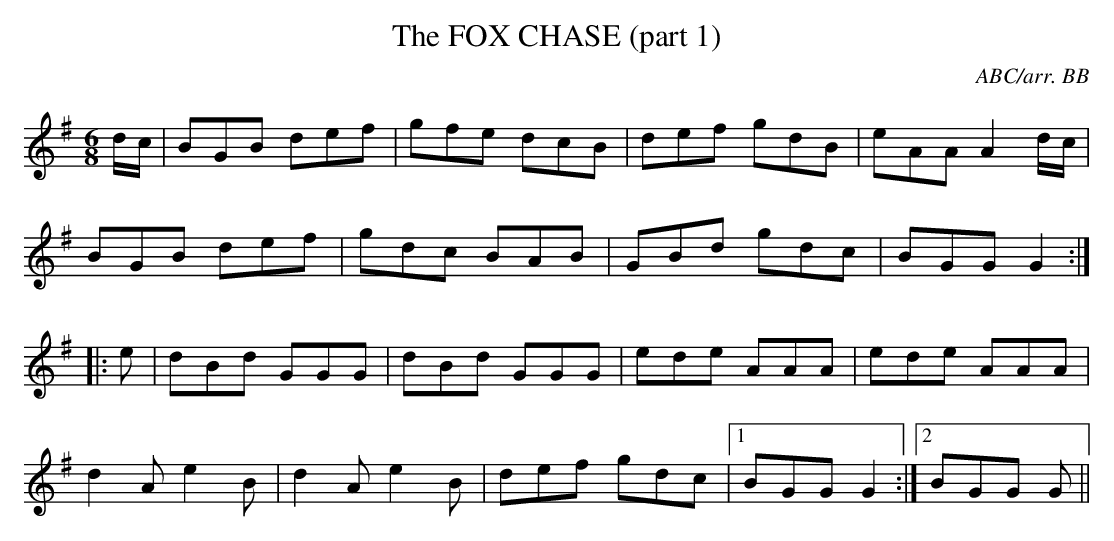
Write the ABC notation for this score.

X:1
T:FOX CHASE (part 1), The
C:ABC/arr. BB
mentations, etc., all designed to recall an actual fox hunt. I have
reproduced only the first two parts in this file and the next.
L:1/8
M:6/8
K:G
d/c/|BGB def|gfe dcB|def gdB|eAA A2d/c/|
BGB def|gdc BAB|GBd gdc|BGG G2:|
|: e|dBd GGG|dBd GGG|ede AAA|ede AAA|
d2A e2B|d2A e2B|def gdc|1 BGG G2:|2 BGG G||
